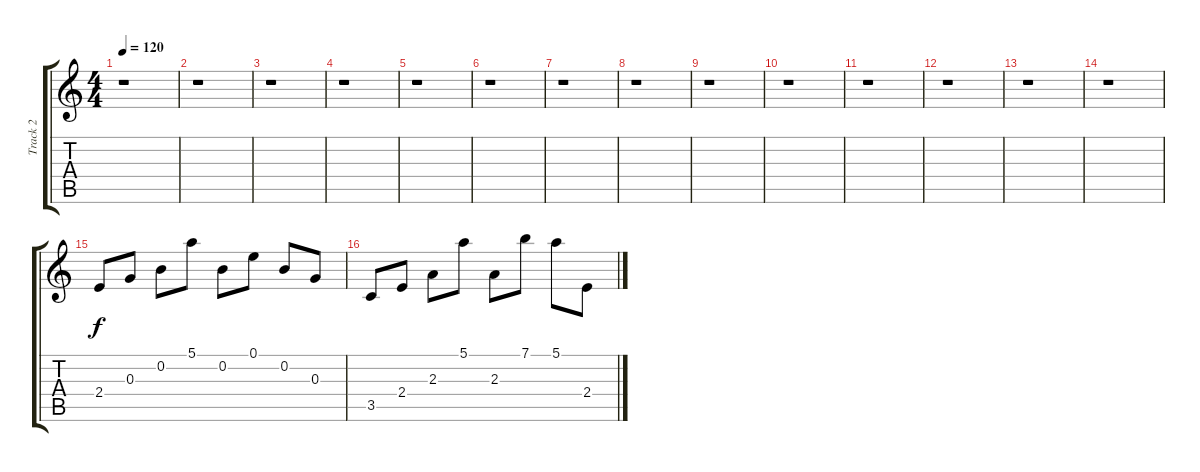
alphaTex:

\track ("Track 2" "Track 2") {instrument acousticguitarsteel}
\staff {score tabs}
\tuning (E4 B3 G3 D3 A2 E2) {hide}
\ts (4 4)
\tempo 120
\clef g2
\ks c
r.1{dy fff} |
r.1 |
r.1 |
r.1 |
r.1 |
r.1 |
r.1 |
r.1 |
r.1 |
r.1 |
r.1 |
r.1 |
r.1 |
r.1 |
2.4.8{dy f} 0.3.8 0.2.8 5.1.8 0.2.8 0.1.8 0.2.8 0.3.8 |
3.5.8 2.4.8 2.3.8 5.1.8 2.3.8 7.1.8 5.1.8 2.4.8
